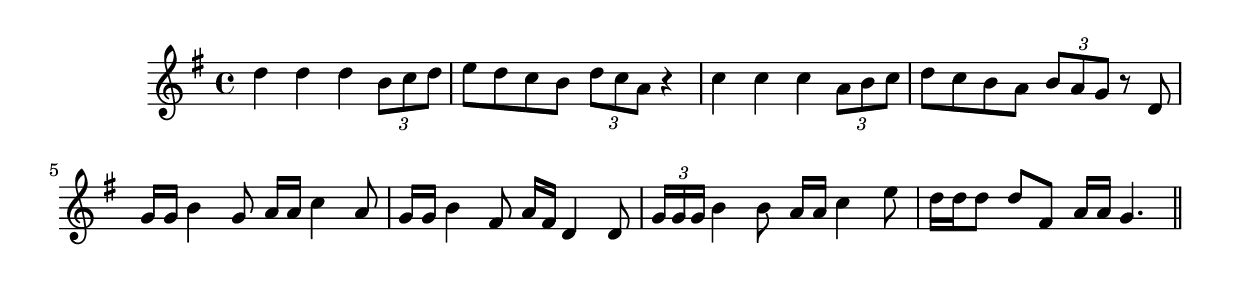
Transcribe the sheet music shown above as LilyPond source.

\version "2.19.49"
%{\header {
  title = "Caroline (Louisiana)"
  composer = "anonymous"
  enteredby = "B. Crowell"
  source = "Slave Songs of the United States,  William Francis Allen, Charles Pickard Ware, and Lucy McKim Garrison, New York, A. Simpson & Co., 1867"
}%}
\score{{\key g \major
\time 4/4
%{\tempo 8=80
%}\relative d'' {
  d4 d d \tuplet 3/2 {b8 c d} | e8 d c b \tuplet 3/2 {d8 c a} r4 |
  c4 c c \tuplet 3/2 {a8 b c}  | d8 c b a \tuplet 3/2 {b8 a g} r8 d |
  g16 g b4 g8 a16 a c4 a8 | g16 g b4 fis8 a16 fis d4 d8 |
  \tuplet 3/2 {g16 g g} b4 b8 a16 a c4 e8 | d16 d d8 d fis, a16 a g4. 
  \bar "||"
}

}}